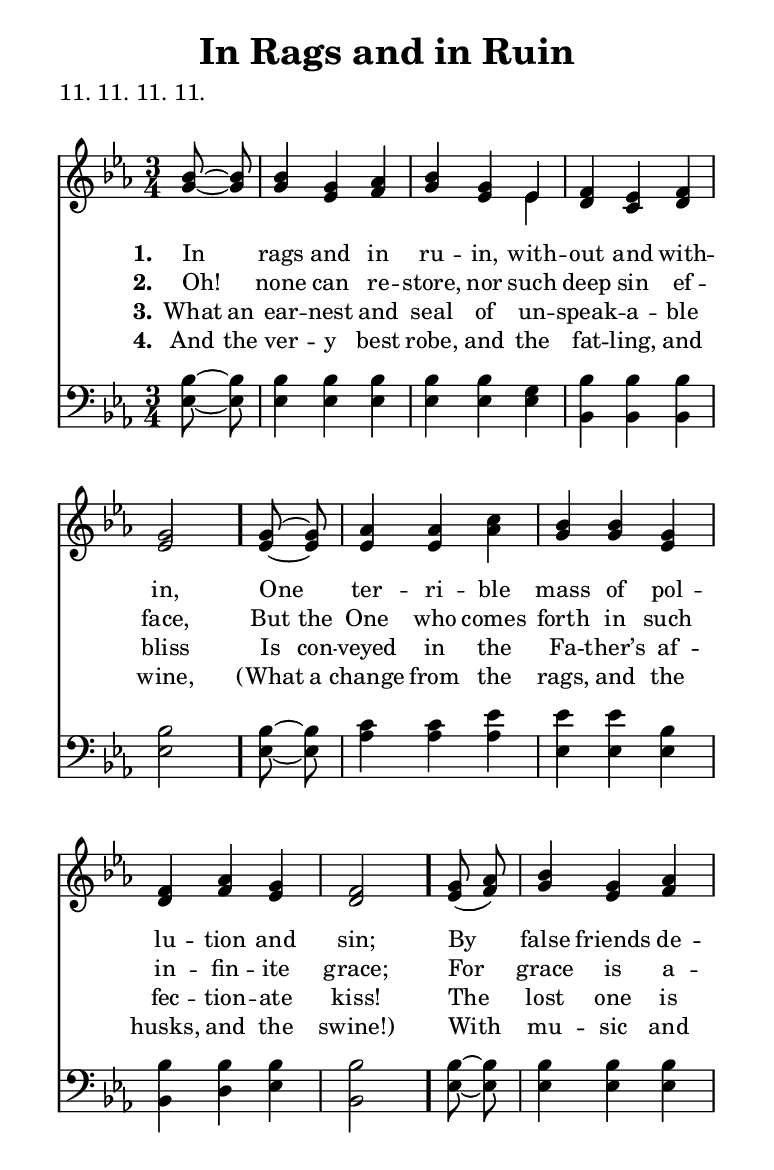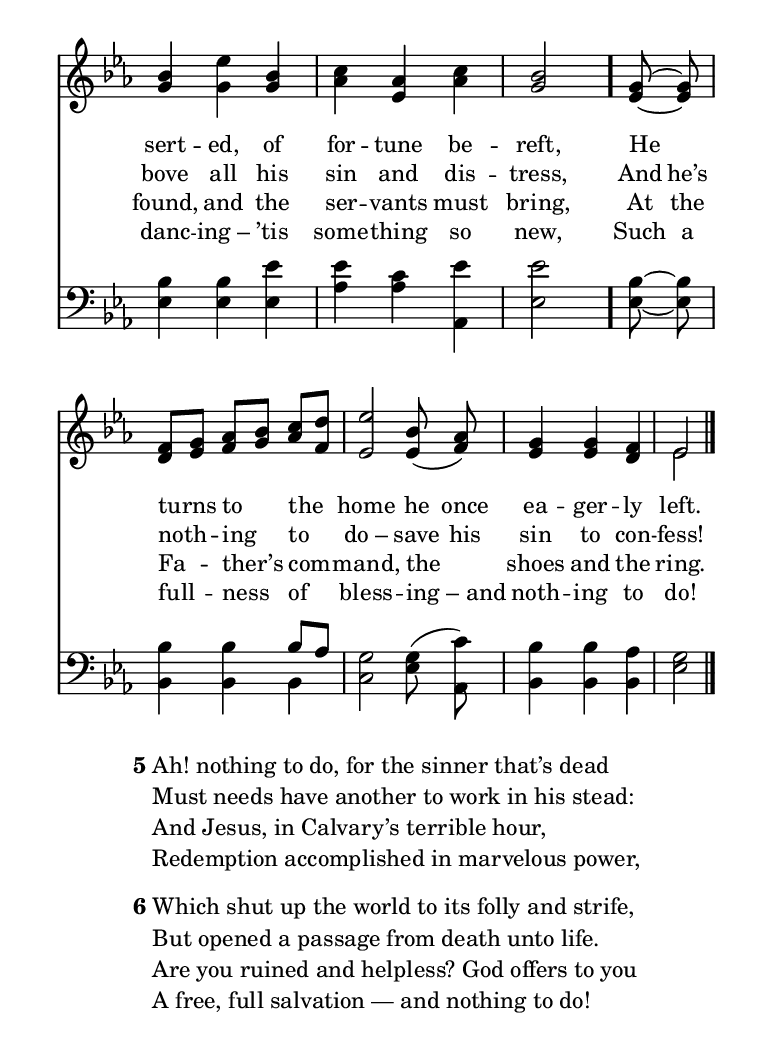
\include "common/global.ily"
\paper {
  \include "common/paper.ily"
  ragged-bottom = ##t
  ragged-last-bottom = ##t
  page-count = ##f
}

\header{
  %gospel
  hymnnumber = "26"
  title = "In Rags and in Ruin"
  tunename = "Comfort" % see https://hymnary.org/tune/comfort_toronto -- but also https://hymnary.org/tune/edinburgh_55345
  meter = "11. 11. 11. 11."
  poet = ""
  composer = ""
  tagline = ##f
}

% for fermata in MIDI
ta = { \tempo 4=90 }
tb = { \tempo 4=45 }

patternAA = { c8 ~ c8 | c4 c4 c4 | c4 c4 c4 | c4 c4 c4 | c2 }
patternAB = { c8( c8) | c4 c4 c4 | c4 c4 c4 | c4 c4 c4 | c2 }

patternBA = { c8 ~ c8 | c8[ c8] c8[ c8] c8[ c8] | c2 c8( c8) | c4 c4 c4 | c2 }
patternBB = { c8 ~ c8 | c4      c4      c8[ c8] | c2 c8( c8) | c4 c4 c4 | c2 }
patternBC = { c8 ~ c8 | c4      c4      c4      | c2 c8( c8) | c4 c4 c4 | c2 }

global = {
  \include "common/overrides.ily"
  \override Staff.TimeSignature.style = #'numbered
  \time 3/4
  \override Score.MetronomeMark.transparent = ##t % hide all fermata changes too
  \ta
  \key ees \major
  \partial 4
  \autoBeamOff
}

notesSoprano = {
\global
\relative c'' {

  \changePitch \patternAA { bes bes | bes g aes       | bes g ees   | f ees f | g   }
  \changePitch \patternAA { g g     | aes aes c       | bes bes g   | f aes g | f   }
  \changePitch \patternAB { g aes   | bes g aes       | bes ees bes | c aes c | bes }
  \changePitch \patternBA { g g     | f g aes bes c d | ees bes aes | g g f   | ees }

  \bar "|."

}
}

notesAlto = {
\global
\relative e' {

  \changePitch \patternAA { g g     | g ees f         | g ees ees | d c d       | ees }
  \changePitch \patternAA { ees ees | ees ees aes     | g g ees   | d f ees     | d   }
  \changePitch \patternAB { ees f   | g ees f         | g g g     | aes ees aes | g   }
  \changePitch \patternBA { ees ees | d ees f g aes f | ees ees f | ees ees d   | ees }

}
}

notesTenor = {
\global
\relative a {

  \changePitch \patternAA { bes bes | bes bes bes     | bes bes g   | bes bes bes | bes }
  \changePitch \patternAA { bes bes | c c ees         | ees ees bes | bes bes bes | bes }
  \changePitch \patternAA { bes bes | bes bes bes     | bes bes ees | ees c ees   | ees }
  \changePitch \patternBB { bes bes | bes bes bes aes | g g c       | bes bes aes | g   }

}
}

notesBass = {
\global
\relative f {

  \changePitch \patternAA { ees ees | ees ees ees | ees ees ees | bes bes bes  | ees  }
  \changePitch \patternAA { ees ees | aes aes aes | ees ees ees | bes d ees    | bes  }
  \changePitch \patternAA { ees ees | ees ees ees | ees ees ees | aes aes aes, | ees' }
  \changePitch \patternBC { ees ees | bes bes bes | c ees aes,  | bes bes bes  | ees  }

}
}

wordsA = \lyricmode {
\set stanza = "1."

In rags and in ru -- in, with -- out and with -- in, \bar "."
One ter -- ri -- ble mass of pol -- lu -- tion and sin; \bar "."
By false friends de -- sert -- ed, of for -- tune be -- reft, \bar "."
He turns to the home { \mon } he once { \moff } ea -- ger -- ly left. \bar "."

}

wordsB = \lyricmode {
\set stanza = "2."

Oh! none can re -- store, nor such deep sin ef -- face,
{ \mon } But the { \moff } One who comes forth in such in -- fin -- ite grace;
For grace is a -- bove all his sin and dis -- tress,
{ \mon } And he’s { \moff } noth -- ing to do_– { \mon } save his { \moff } sin to con -- fess!

}

wordsC = \lyricmode {
\set stanza = "3."

{ \mon } What an { \moff } ear -- nest and seal of un -- speak -- a -- ble bliss
{ \mon } Is con -- veyed { \moff } in the Fa -- ther’s af -- fec -- tion -- ate kiss!
The lost one is found, and the ser -- vants must bring,
{ \mon } At the { \moff } Fa -- ther’s com -- mand, the shoes and the ring.

}

wordsD = \lyricmode {
\set stanza = "4."

{ \mon } And the { \moff } ver -- y best robe, and the fat -- ling, and wine,
{ \mon } (What a { \moff } change from the rags, and the husks, and the swine!)
With mu -- sic and danc -- ing_– ’tis some -- thing so new,
{ \mon } Such a { \moff } full -- ness of bless -- ing_– and noth -- ing to do!

}

wordsE = \markuplist {

\line { Ah! nothing to do, for the sinner that’s dead }
\line { Must needs have another to work in his stead: }
\line { And Jesus, in Calvary’s terrible hour,        }
\line { Redemption accomplished in marvelous power,   }

}

wordsF = \markuplist {

\line { Which shut up the world to its folly and strife, }
\line { But opened a passage from death unto life.       }
\line { Are you ruined and helpless? God offers to you   }
\line { A free, full salvation — and nothing to do!      }

}

\score {
  \context ChoirStaff <<
    \context Staff = upper <<
      \set Staff.autoBeaming = ##f
      \set ChoirStaff.systemStartDelimiter = #'SystemStartBar
      \set ChoirStaff.printPartCombineTexts = ##f
      \partcombine #'(2 . 11) \notesSoprano \notesAlto
      \context NullVoice = sopranos { \voiceOne << \notesSoprano >> }
      \context Lyrics = one   \lyricsto sopranos \wordsA
      \context Lyrics = two   \lyricsto sopranos \wordsB
      \context Lyrics = three \lyricsto sopranos \wordsC
      \context Lyrics = four  \lyricsto sopranos \wordsD
    >>
    \context Staff = men <<
      \set Staff.autoBeaming = ##f
      \clef bass
      \set ChoirStaff.printPartCombineTexts = ##f
      \partcombine #'(2 . 11) \notesTenor \notesBass
    >>
  >>
  \layout {
    \include "common/layout.ily"
  }
  #(cond ((ly:get-option 'eog-midi-permitted) #{ \midi{
    \include "common/midi.ily"
  } #}))
}

\markup { \vcenter \fill-line { \column {
  \vspace #1
  \line{ \bold 5 \column { \wordsE } } \combine \null \vspace #0.4
  \line{ \bold 6 \column { \wordsF } }
  \vspace #1
} } }

\version "2.19.49"  % necessary for upgrading to future LilyPond versions.

% vi:set et ts=2 sw=2 ai nocindent syntax=lilypond:
